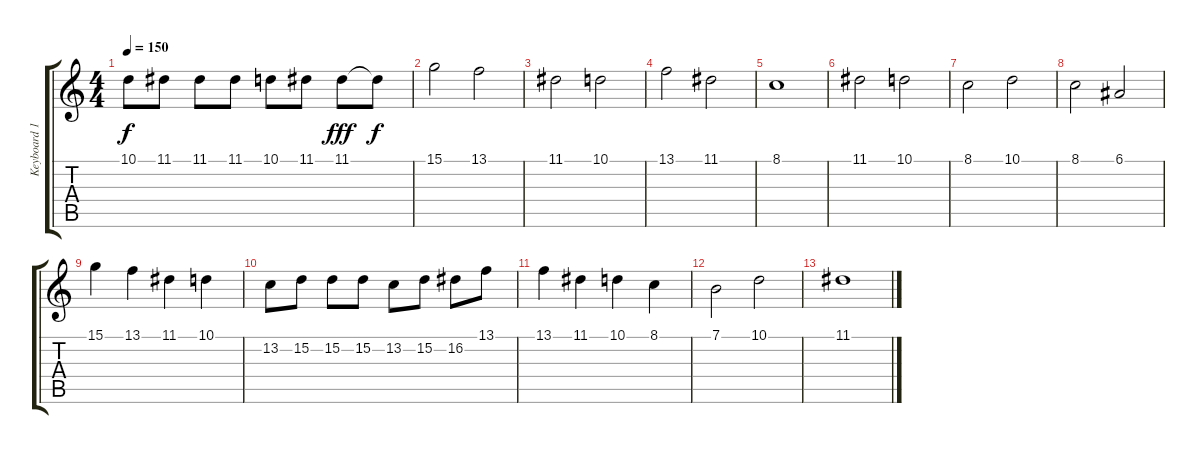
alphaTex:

\track ("Keyboard 1" "Keyboard 1") {instrument stringensemble1}
\staff {score tabs}
\tuning (E4 B3 G3 D3 A2 E2) {hide}
\ts (4 4)
\tempo 150
\clef g2
\ks c
10.1.8{dy f} 11.1.8 11.1.8 11.1.8 10.1.8 11.1.8 11.1.8{dy fff} 11.1{t}.8{dy f} |
15.1.2 13.1.2 |
11.1.2 10.1.2 |
13.1.2 11.1.2 |
8.1.1 |
11.1.2 10.1.2 |
8.1.2 10.1.2 |
8.1.2 6.1.2 |
15.1.4 13.1.4 11.1.4 10.1.4 |
13.2.8 15.2.8 15.2.8 15.2.8 13.2.8 15.2.8 16.2.8 13.1.8 |
13.1.4 11.1.4 10.1.4 8.1.4 |
7.1.2 10.1.2 |
11.1.1
